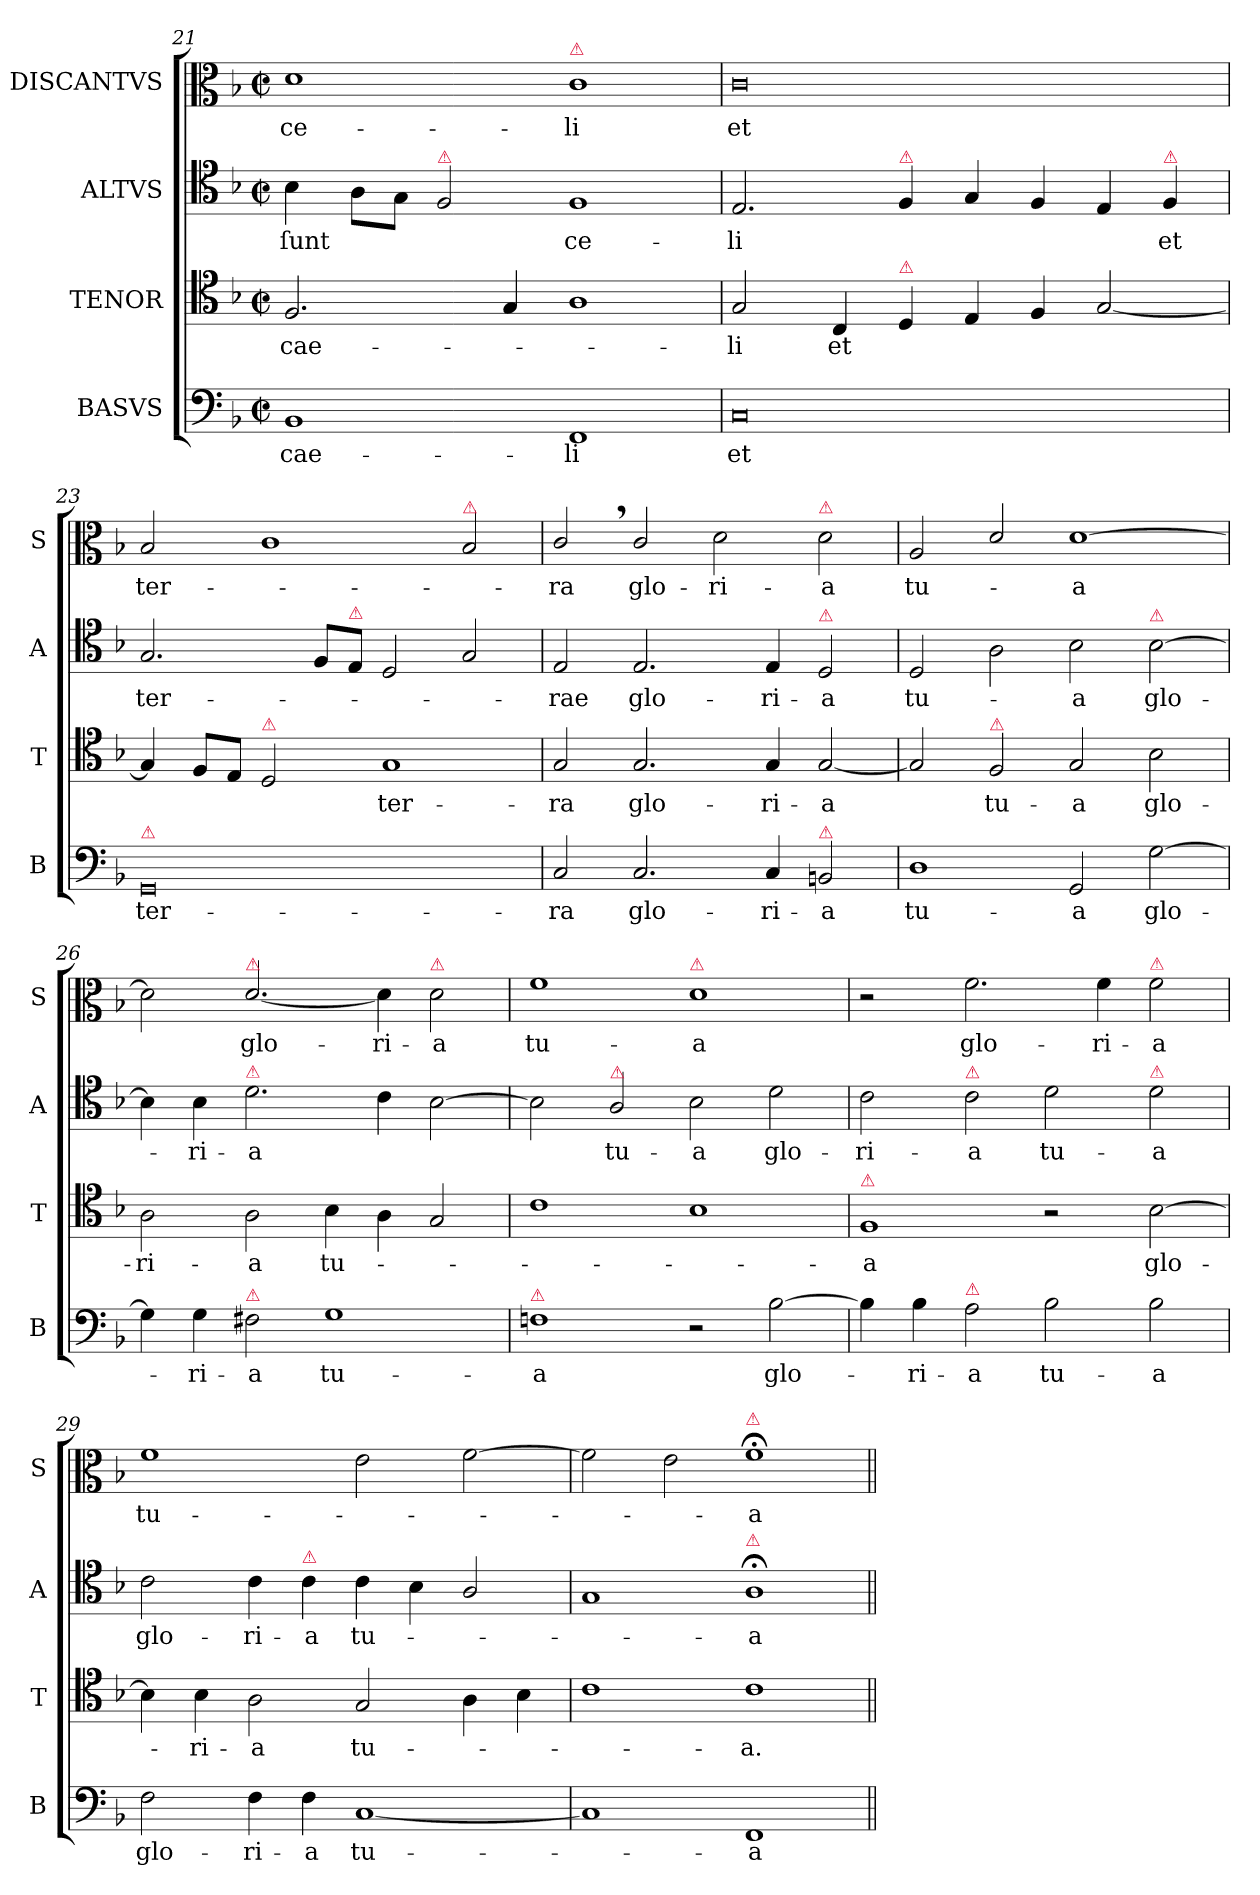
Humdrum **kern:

**kern	**text	**kern	**text	**kern	**text	**kern	**text
*part4	*part4	*part3	*part3	*part2	*part2	*part1	*part1
*staff4	*staff4	*staff3	*staff3	*staff2	*staff2	*staff1	*staff1
*I"BASVS	*	*I"TENOR	*	*I"ALTVS	*	*I"DISCANTVS	*
*I'B	*	*I'T	*	*I'A	*	*I'S	*
*clefF4	*	*clefC4	*	*clefC4	*	*clefC3	*
*k[b-]	*	*k[b-]	*	*k[b-]	*	*k[b-]	*
*F:	*	*F:	*	*F:	*	*F:	*
*M2/1	*	*M2/1	*	*M2/1	*	*M2/1	*
*met(c|)	*	*met(c|)	*	*met(c|)	*	*met(c|)	*
=21	=21	=21	=21	=21	=21	=21	=21
1BB-	cae-	2.F/	cae-	4B-\	ſunt	1d	ce-
.	.	.	.	8A\L	.	.	.
.	.	.	.	8G\J	.	.	.
!	!	!	!	!LO:TX:a:color=crimson:t=⚠	!	!	!
.	.	.	.	2F/	.	.	.
.	.	4G/	.	.	.	.	.
!	!	!	!	!	!	!LO:TX:a:color=crimson:t=⚠	!
1FF	-li	1A	.	1F	ce-	1c	-li
=22	=22	=22	=22	=22	=22	=22	=22
0C	et	2G/	-li	2.E/	-li	0c	et
.	.	4C/	et	.	.	.	.
!	!	!	!	!LO:TX:a:color=crimson:t=⚠	!	!	!
!	!	!LO:TX:a:color=crimson:t=⚠	!	!	!	!	!
.	.	4D/	.	4F/	.	.	.
.	.	4E/	.	4G/	.	.	.
.	.	4F/	.	4F/	.	.	.
.	.	[2G/	.	4E/	.	.	.
!	!	!	!	!LO:TX:a:color=crimson:t=⚠	!	!	!
.	.	.	.	4F/	et	.	.
=23	=23	=23	=23	=23	=23	=23	=23
!LO:TX:a:color=crimson:t=⚠	!	!	!	!	!	!	!
0GG	ter-	4G/]	.	2.G/	ter-	2B-/	ter-
.	.	8F/L	.	.	.	.	.
.	.	8E/J	.	.	.	.	.
!	!	!LO:TX:a:color=crimson:t=⚠	!	!	!	!	!
.	.	2D/	.	.	.	1c	.
.	.	.	.	8F/L	.	.	.
!	!	!	!	!LO:TX:a:color=crimson:t=⚠	!	!	!
.	.	.	.	8E/J	.	.	.
.	.	1G	ter-	2D/	.	.	.
!	!	!	!	!	!	!LO:TX:a:color=crimson:t=⚠	!
.	.	.	.	2G/	.	2B-/	.
=24	=24	=24	=24	=24	=24	=24	=24
2C/	-ra	2G/	-ra	2E/	-rae	2c,/	-ra
2.C/	glo-	2.G/	glo-	2.E/	glo-	2c/	glo-
.	.	.	.	.	.	2d\	-ri-
4C/	-ri-	4G/	-ri-	4E/	-ri-	.	.
!	!	!	!	!	!	!LO:TX:a:color=crimson:t=⚠	!
!	!	!	!	!LO:TX:a:color=crimson:t=⚠	!	!	!
!LO:TX:a:color=crimson:t=⚠	!	!	!	!	!	!	!
2BBn/	-a	[2G	-a	2D/	-a	2d\	-a
=25	=25	=25	=25	=25	=25	=25	=25
1D	tu-	2G]	.	2D/	tu-	2A/	tu-
!	!	!LO:TX:a:color=crimson:t=⚠	!	!	!	!	!
.	.	2F/	tu-	2A\	.	2d/	.
2GG/	-a	2G/	-a	2B-\	-a	[1d	-a
!	!	!	!	!LO:TX:a:color=crimson:t=⚠	!	!	!
[2G\	glo-	2B-\	glo-	[2B-\	glo-	.	.
=26	=26	=26	=26	=26	=26	=26	=26
4G\]	.	2A\	-ri-	4B-\]	.	2d]	.
4G\	-ri-	.	.	4B-\	-ri-	.	.
!	!	!	!	!	!	!LO:TX:a:color=crimson:t=⚠	!
!	!	!	!	!LO:TX:a:color=crimson:t=⚠	!	!	!
!LO:TX:a:color=crimson:t=⚠	!	!	!	!	!	!	!
2F#X\	-a	2A\	-a	2.d\	-a	[2.d/	glo-
1G	tu-	4B-\	tu-	.	.	.	.
.	.	4A\	.	4c\	.	4d\]	-ri-
!	!	!	!	!	!	!LO:TX:a:color=crimson:t=⚠	!
.	.	2G/	.	[2B-	.	2d\	-a
=27	=27	=27	=27	=27	=27	=27	=27
!LO:TX:a:color=crimson:t=⚠	!	!	!	!	!	!	!
1Fn	-a	1c	.	2B-]	.	1f	tu-
!	!	!	!	!LO:TX:a:color=crimson:t=⚠	!	!	!
.	.	.	.	2A/	tu-	.	.
!	!	!	!	!	!	!LO:TX:a:color=crimson:t=⚠	!
2r	.	1B-	.	2B-\	-a	1d	-a
[2B-\	glo-	.	.	2d\	glo-	.	.
=28	=28	=28	=28	=28	=28	=28	=28
!	!	!LO:TX:a:color=crimson:t=⚠	!	!	!	!	!
4B-\]	.	1F	-a	2c\	-ri-	2r	.
4B-\	-ri-	.	.	.	.	.	.
!	!	!	!	!LO:TX:a:color=crimson:t=⚠	!	!	!
!LO:TX:a:color=crimson:t=⚠	!	!	!	!	!	!	!
2A\	-a	.	.	2c\	-a	2.f\	glo-
2B-\	tu-	2r	.	2d\	tu-	.	.
.	.	.	.	.	.	4f\	-ri-
!	!	!	!	!	!	!LO:TX:a:color=crimson:t=⚠	!
!	!	!	!	!LO:TX:a:color=crimson:t=⚠	!	!	!
2B-\	-a	[2B-\	glo-	2d\	-a	2f\	-a
=29	=29	=29	=29	=29	=29	=29	=29
2F\	glo-	4B-\]	.	2c\	glo-	1f	tu-
.	.	4B-\	-ri-	.	.	.	.
4F\	-ri-	2A\	-a	4c\	-ri-	.	.
!	!	!	!	!LO:TX:a:color=crimson:t=⚠	!	!	!
4F\	-a	.	.	4c\	-a	.	.
[1C	tu-	2G/	tu-	4c\	tu-	2e\	.
.	.	.	.	4B-\	.	.	.
.	.	4A\	.	2A/	.	[2f\	.
.	.	4B-\	.	.	.	.	.
=30	=30	=30	=30	=30	=30	=30	=30
1C]	.	1c	.	1G	.	2f\]	.
.	.	.	.	.	.	2e\	.
!	!	!	!	!	!	!LO:TX:a:color=crimson:t=⚠	!
!	!	!	!	!LO:TX:a:color=crimson:t=⚠	!	!	!
1FF	-a	1c	-a.	1A;<	-a	1f;<	-a
=||	=||	=||	=||	=||	=||	=||	=||
*-	*-	*-	*-	*-	*-	*-	*-
